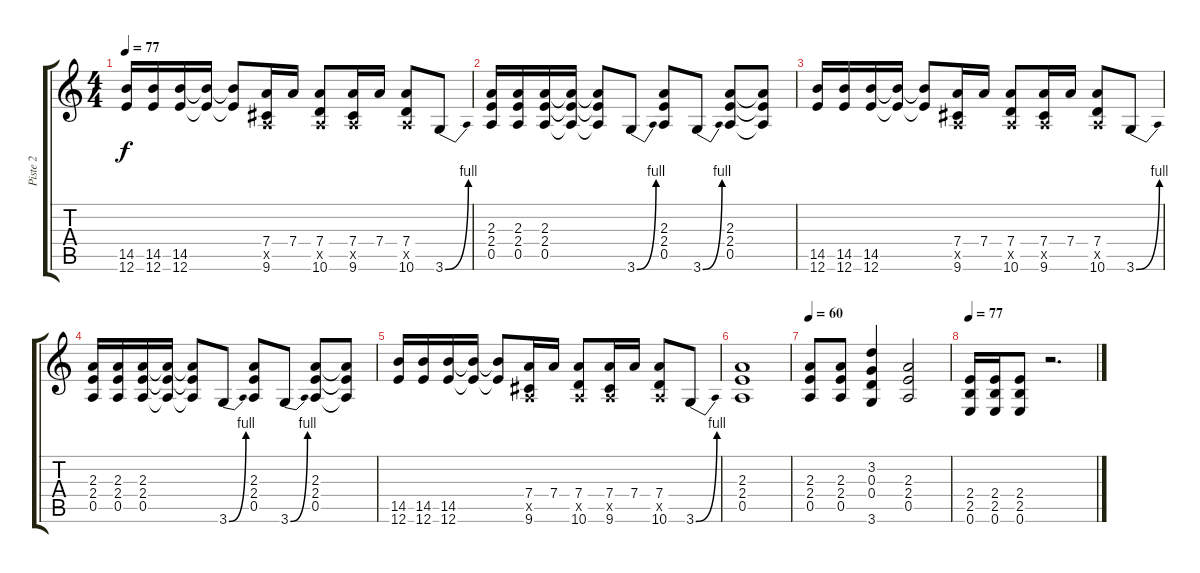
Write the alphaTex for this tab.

\track ("Piste 2" "Piste 2") {instrument distortionguitar}
\staff {score tabs}
\tuning (E4 B3 G3 D3 A2 E2) {hide}
\ts (4 4)
\tempo 77
\clef g2
\ks c
(14.5 12.6).16{dy f} (14.5 12.6).16 (14.5 12.6).16 (14.5{t} 12.6{t}).16 (14.5{t} 12.6{t}).8 (7.4 0.5{x} 9.6).16 7.4.16 (7.4 0.5{x} 10.6).8 (7.4 0.5{x} 9.6).16 7.4.16 (7.4 0.5{x} 10.6).8 3.6{be (bend 0 0 60 4)}.8 |
(2.3 2.4 0.5).16 (2.3 2.4 0.5).16 (2.3 2.4 0.5).16 (2.3{t} 2.4{t} 0.5{t}).16 (2.3{t} 2.4{t} 0.5{t}).8 3.6{be (bend 0 0 60 4)}.8 (2.3 2.4 0.5).8 3.6{be (bend 0 0 60 4)}.8 (2.3 2.4 0.5).8 (2.3{t} 2.4{t} 0.5{t}).8 |
(14.5 12.6).16 (14.5 12.6).16 (14.5 12.6).16 (14.5{t} 12.6{t}).16 (14.5{t} 12.6{t}).8 (7.4 0.5{x} 9.6).16 7.4.16 (7.4 0.5{x} 10.6).8 (7.4 0.5{x} 9.6).16 7.4.16 (7.4 0.5{x} 10.6).8 3.6{be (bend 0 0 60 4)}.8 |
(2.3 2.4 0.5).16 (2.3 2.4 0.5).16 (2.3 2.4 0.5).16 (2.3{t} 2.4{t} 0.5{t}).16 (2.3{t} 2.4{t} 0.5{t}).8 3.6{be (bend 0 0 60 4)}.8 (2.3 2.4 0.5).8 3.6{be (bend 0 0 60 4)}.8 (2.3 2.4 0.5).8 (2.3{t} 2.4{t} 0.5{t}).8 |
(14.5 12.6).16 (14.5 12.6).16 (14.5 12.6).16 (14.5{t} 12.6{t}).16 (14.5{t} 12.6{t}).8 (7.4 0.5{x} 9.6).16 7.4.16 (7.4 0.5{x} 10.6).8 (7.4 0.5{x} 9.6).16 7.4.16 (7.4 0.5{x} 10.6).8 3.6{be (bend 0 0 60 4)}.8 |
(2.3 2.4 0.5).1 |
\tempo 60
(2.3 2.4 0.5).8 (2.3 2.4 0.5).8 (3.2 0.3 0.4 3.6).4 (2.3 2.4 0.5).2 |
\tempo 77
(2.4 2.5 0.6).16 (2.4 2.5 0.6).16 (2.4 2.5 0.6).8 r.2{d}
